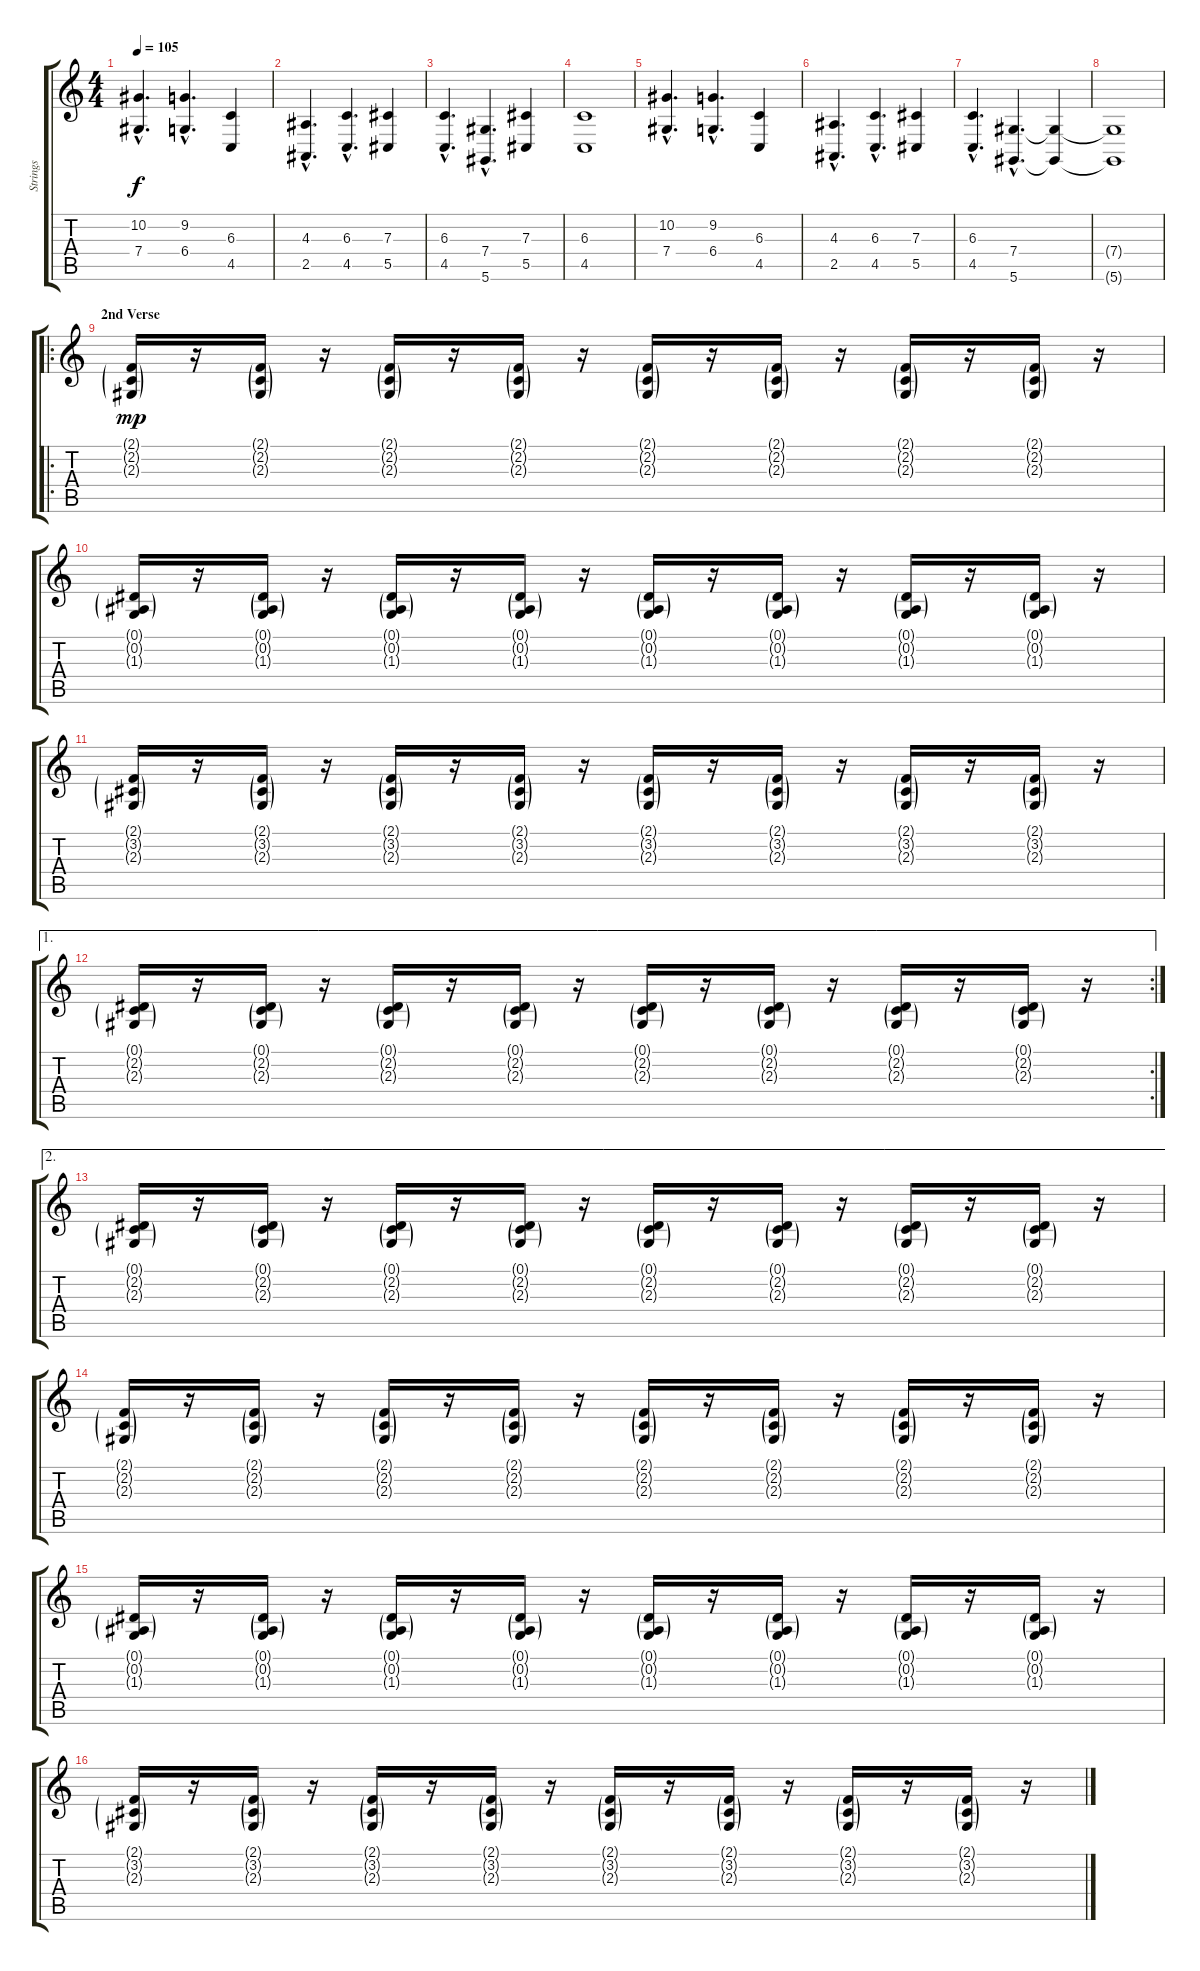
\track ("Strings" "Strings") {instrument stringensemble1}
\staff {score tabs}
\tuning (Eb4 Bb3 Gb3 Db3 Ab2 Eb2) {hide}
\ts (4 4)
\tempo 105
\clef g2
\ks c
(10.2{hac} 7.4{hac}).4{d dy f} (9.2{hac} 6.4{hac}).4{d} (6.3 4.5).4 |
(4.3{hac} 2.5{hac}).4{d} (6.3{hac} 4.5{hac}).4{d} (7.3 5.5).4 |
(6.3{hac} 4.5{hac}).4{d} (7.4{hac} 5.6{hac}).4{d} (7.3 5.5).4 |
(6.3 4.5).1 |
(10.2{hac} 7.4{hac}).4{d} (9.2{hac} 6.4{hac}).4{d} (6.3 4.5).4 |
(4.3{hac} 2.5{hac}).4{d} (6.3{hac} 4.5{hac}).4{d} (7.3 5.5).4 |
(6.3{hac} 4.5{hac}).4{d} (7.4{hac} 5.6{hac}).4{d} (7.4{t} 5.6{t}).4 |
(7.4{t} 5.6{t}).1 |
\ro
\section ("" "2nd Verse")
(2.1{g} 2.2{g} 2.3{g}).16{dy mp} r.16 (2.1{g} 2.2{g} 2.3{g}).16 r.16 (2.1{g} 2.2{g} 2.3{g}).16 r.16 (2.1{g} 2.2{g} 2.3{g}).16 r.16 (2.1{g} 2.2{g} 2.3{g}).16 r.16 (2.1{g} 2.2{g} 2.3{g}).16 r.16 (2.1{g} 2.2{g} 2.3{g}).16 r.16 (2.1{g} 2.2{g} 2.3{g}).16 r.16 |
(0.1{g} 0.2{g} 1.3{g}).16 r.16 (0.1{g} 0.2{g} 1.3{g}).16 r.16 (0.1{g} 0.2{g} 1.3{g}).16 r.16 (0.1{g} 0.2{g} 1.3{g}).16 r.16 (0.1{g} 0.2{g} 1.3{g}).16 r.16 (0.1{g} 0.2{g} 1.3{g}).16 r.16 (0.1{g} 0.2{g} 1.3{g}).16 r.16 (0.1{g} 0.2{g} 1.3{g}).16 r.16 |
(2.1{g} 3.2{g} 2.3{g}).16 r.16 (2.1{g} 3.2{g} 2.3{g}).16 r.16 (2.1{g} 3.2{g} 2.3{g}).16 r.16 (2.1{g} 3.2{g} 2.3{g}).16 r.16 (2.1{g} 3.2{g} 2.3{g}).16 r.16 (2.1{g} 3.2{g} 2.3{g}).16 r.16 (2.1{g} 3.2{g} 2.3{g}).16 r.16 (2.1{g} 3.2{g} 2.3{g}).16 r.16 |
\ae 1
\rc 2
(0.1{g} 2.2{g} 2.3{g}).16 r.16 (0.1{g} 2.2{g} 2.3{g}).16 r.16 (0.1{g} 2.2{g} 2.3{g}).16 r.16 (0.1{g} 2.2{g} 2.3{g}).16 r.16 (0.1{g} 2.2{g} 2.3{g}).16 r.16 (0.1{g} 2.2{g} 2.3{g}).16 r.16 (0.1{g} 2.2{g} 2.3{g}).16 r.16 (0.1{g} 2.2{g} 2.3{g}).16 r.16 |
\ae 2
(0.1{g} 2.2{g} 2.3{g}).16 r.16 (0.1{g} 2.2{g} 2.3{g}).16 r.16 (0.1{g} 2.2{g} 2.3{g}).16 r.16 (0.1{g} 2.2{g} 2.3{g}).16 r.16 (0.1{g} 2.2{g} 2.3{g}).16 r.16 (0.1{g} 2.2{g} 2.3{g}).16 r.16 (0.1{g} 2.2{g} 2.3{g}).16 r.16 (0.1{g} 2.2{g} 2.3{g}).16 r.16 |
(2.1{g} 2.2{g} 2.3{g}).16 r.16 (2.1{g} 2.2{g} 2.3{g}).16 r.16 (2.1{g} 2.2{g} 2.3{g}).16 r.16 (2.1{g} 2.2{g} 2.3{g}).16 r.16 (2.1{g} 2.2{g} 2.3{g}).16 r.16 (2.1{g} 2.2{g} 2.3{g}).16 r.16 (2.1{g} 2.2{g} 2.3{g}).16 r.16 (2.1{g} 2.2{g} 2.3{g}).16 r.16 |
(0.1{g} 0.2{g} 1.3{g}).16 r.16 (0.1{g} 0.2{g} 1.3{g}).16 r.16 (0.1{g} 0.2{g} 1.3{g}).16 r.16 (0.1{g} 0.2{g} 1.3{g}).16 r.16 (0.1{g} 0.2{g} 1.3{g}).16 r.16 (0.1{g} 0.2{g} 1.3{g}).16 r.16 (0.1{g} 0.2{g} 1.3{g}).16 r.16 (0.1{g} 0.2{g} 1.3{g}).16 r.16 |
(2.1{g} 3.2{g} 2.3{g}).16 r.16 (2.1{g} 3.2{g} 2.3{g}).16 r.16 (2.1{g} 3.2{g} 2.3{g}).16 r.16 (2.1{g} 3.2{g} 2.3{g}).16 r.16 (2.1{g} 3.2{g} 2.3{g}).16 r.16 (2.1{g} 3.2{g} 2.3{g}).16 r.16 (2.1{g} 3.2{g} 2.3{g}).16 r.16 (2.1{g} 3.2{g} 2.3{g}).16 r.16
